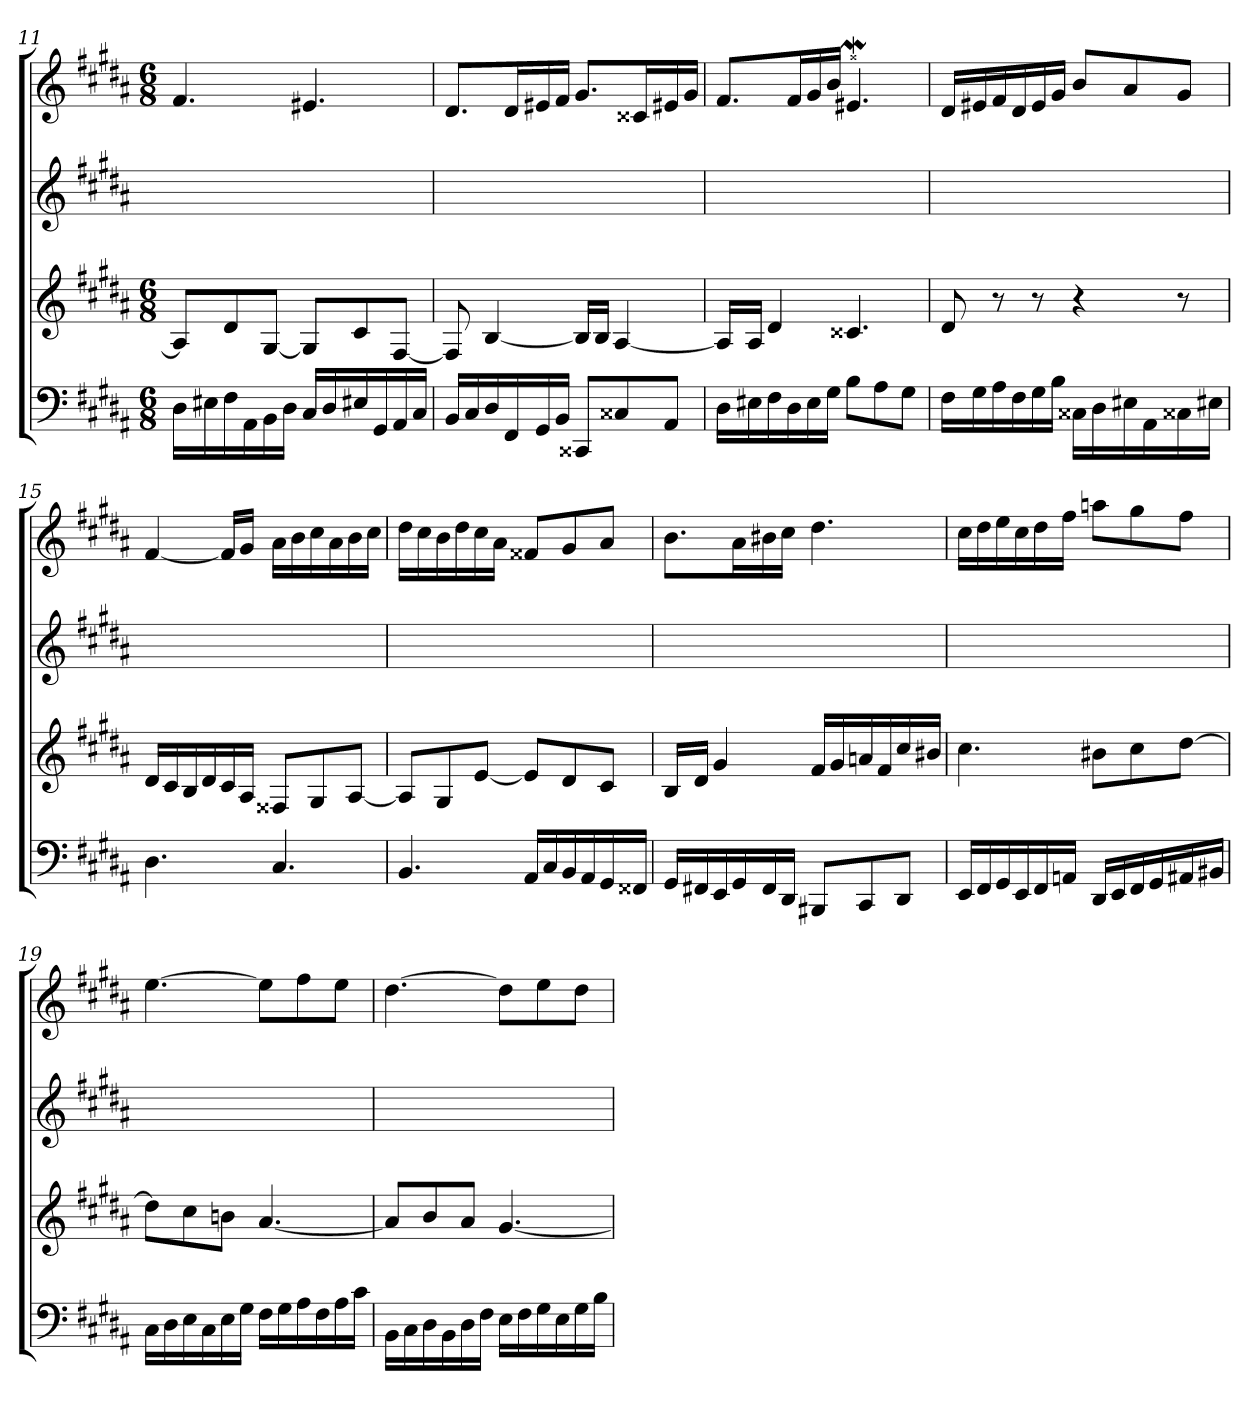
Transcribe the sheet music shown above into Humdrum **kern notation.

**kern	**kern	**kern	**kern
*part4	*part3	*part2	*part1
*staff4	*staff3	*staff2	*staff1
*clefF4	*clefG2	*clefG2	*clefG2
*k[f#c#g#d#a#]	*k[f#c#g#d#a#]	*k[f#c#g#d#a#]	*k[f#c#g#d#a#]
*g#:	*g#:	*	*g#:
*M6/8	*M6/8	*	*M6/8
=11	=11	=11	=11
16D#\LL	8A#/L]	2.ryy	4.f#
16E#X\	.	.	.
16F#\	8d#/	.	.
16AA#\	.	.	.
16BB\	[8G#/J	.	.
16D#\JJ	.	.	.
16C#/LL	8G#/L]	.	4.e#X
16D#/	.	.	.
16E#X/	8c#/	.	.
16GG#/	.	.	.
16AA#/	[8F#/J	.	.
16C#/JJ	.	.	.
=12	=12	=12	=12
16BB/LL	8F#]	2.ryy	8.d#/L
16C#/	.	.	.
16D#/	[4B	.	.
16FF#/	.	.	16d#/L
16GG#/	.	.	16e#X/
16BB/JJ	.	.	16f#/JJ
8CC##X/L	16B/LL]	.	8.g#/L
.	16B/JJ	.	.
8C##X/	[4A#	.	.
.	.	.	16c##X/L
8AA#/J	.	.	16e#X/
.	.	.	16g#/JJ
=13	=13	=13	=13
16D#\LL	16A#/LL]	2.ryy	8.f#/L
16E#X\	16A#/JJ	.	.
16F#\	4d#	.	.
16D#\	.	.	16f#/L
16E#\	.	.	16g#/
16G#\JJ	.	.	16b/JJ
!	!	!	!LO:MOR:acc=##
8B\L	4.c##X	.	4.e#Xw
8A#\	.	.	.
8G#\J	.	.	.
=14	=14	=14	=14
16F#\LL	8d#	2.ryy	16d#/LL
16G#\	.	.	16e#X/
16A#\	8r	.	16f#/
16F#\	.	.	16d#/
16G#\	8r	.	16e#/
16B\JJ	.	.	16g#/JJ
16C##X\LL	4r	.	8b/L
16D#\	.	.	.
16E#X\	.	.	8a#/
16AA#\	.	.	.
16C##X\	8r	.	8g#/J
16E#X\JJ	.	.	.
=15	=15	=15	=15
4.D#	16d#/LL	2.ryy	[4f#
.	16c#/	.	.
.	16B/	.	.
.	16d#/	.	.
.	16c#/	.	16f#/LL]
.	16A#/JJ	.	16g#/JJ
4.C#	8F##X/L	.	16a#\LL
.	.	.	16b\
.	8G#/	.	16cc#\
.	.	.	16a#\
.	[8A#/J	.	16b\
.	.	.	16cc#\JJ
=16	=16	=16	=16
4.BB	8A#/L]	2.ryy	16dd#\LL
.	.	.	16cc#\
.	8G#/	.	16b\
.	.	.	16dd#\
.	[8e/J	.	16cc#\
.	.	.	16a#\JJ
16AA#/LL	8e/L]	.	8f##X/L
16C#/	.	.	.
16BB/	8d#/	.	8g#/
16AA#/	.	.	.
16GG#/	8c#/J	.	8a#/J
16FF##X/JJ	.	.	.
=17	=17	=17	=17
16GG#/LL	16B/LL	2.ryy	8.b\L
16FF#X/	16d#/JJ	.	.
16EE/	4g#	.	.
16GG#/	.	.	16a#\L
16FF#/	.	.	16b#X\
16DD#/JJ	.	.	16cc#\JJ
8BBB#X/L	16f#/LL	.	4.dd#
.	16g#/	.	.
8CC#/	16an/	.	.
.	16f#/	.	.
8DD#/J	16cc#/	.	.
.	16b#X/JJ	.	.
=18	=18	=18	=18
16EE/LL	4.cc#	2.ryy	16cc#\LL
16FF#/	.	.	16dd#\
16GG#/	.	.	16ee\
16EE/	.	.	16cc#\
16FF#/	.	.	16dd#\
16AAn/JJ	.	.	16ff#\JJ
16DD#/LL	8b#X\L	.	8aan\L
16EE/	.	.	.
16FF#/	8cc#\	.	8gg#\
16GG#/	.	.	.
16AA#X/	[8dd#\J	.	8ff#\J
16BB#X/JJ	.	.	.
=19	=19	=19	=19
16C#\LL	8dd#\L]	2.ryy	[4.ee
16D#\	.	.	.
16E\	8cc#\	.	.
16C#\	.	.	.
16E\	8bn\J	.	.
16G#\JJ	.	.	.
16F#\LL	[4.a#	.	8ee\L]
16G#\	.	.	.
16A#\	.	.	8ff#\
16F#\	.	.	.
16A#\	.	.	8ee\J
16c#\JJ	.	.	.
=20	=20	=20	=20
16BB\LL	8a#/L]	2.ryy	[4.dd#
16C#\	.	.	.
16D#\	8b/	.	.
16BB\	.	.	.
16D#\	8a#/J	.	.
16F#\JJ	.	.	.
16E\LL	[4.g#	.	8dd#\L]
16F#\	.	.	.
16G#\	.	.	8ee\
16E\	.	.	.
16G#\	.	.	8dd#\J
16B\JJ	.	.	.
=	=	=	=
*-	*-	*-	*-
